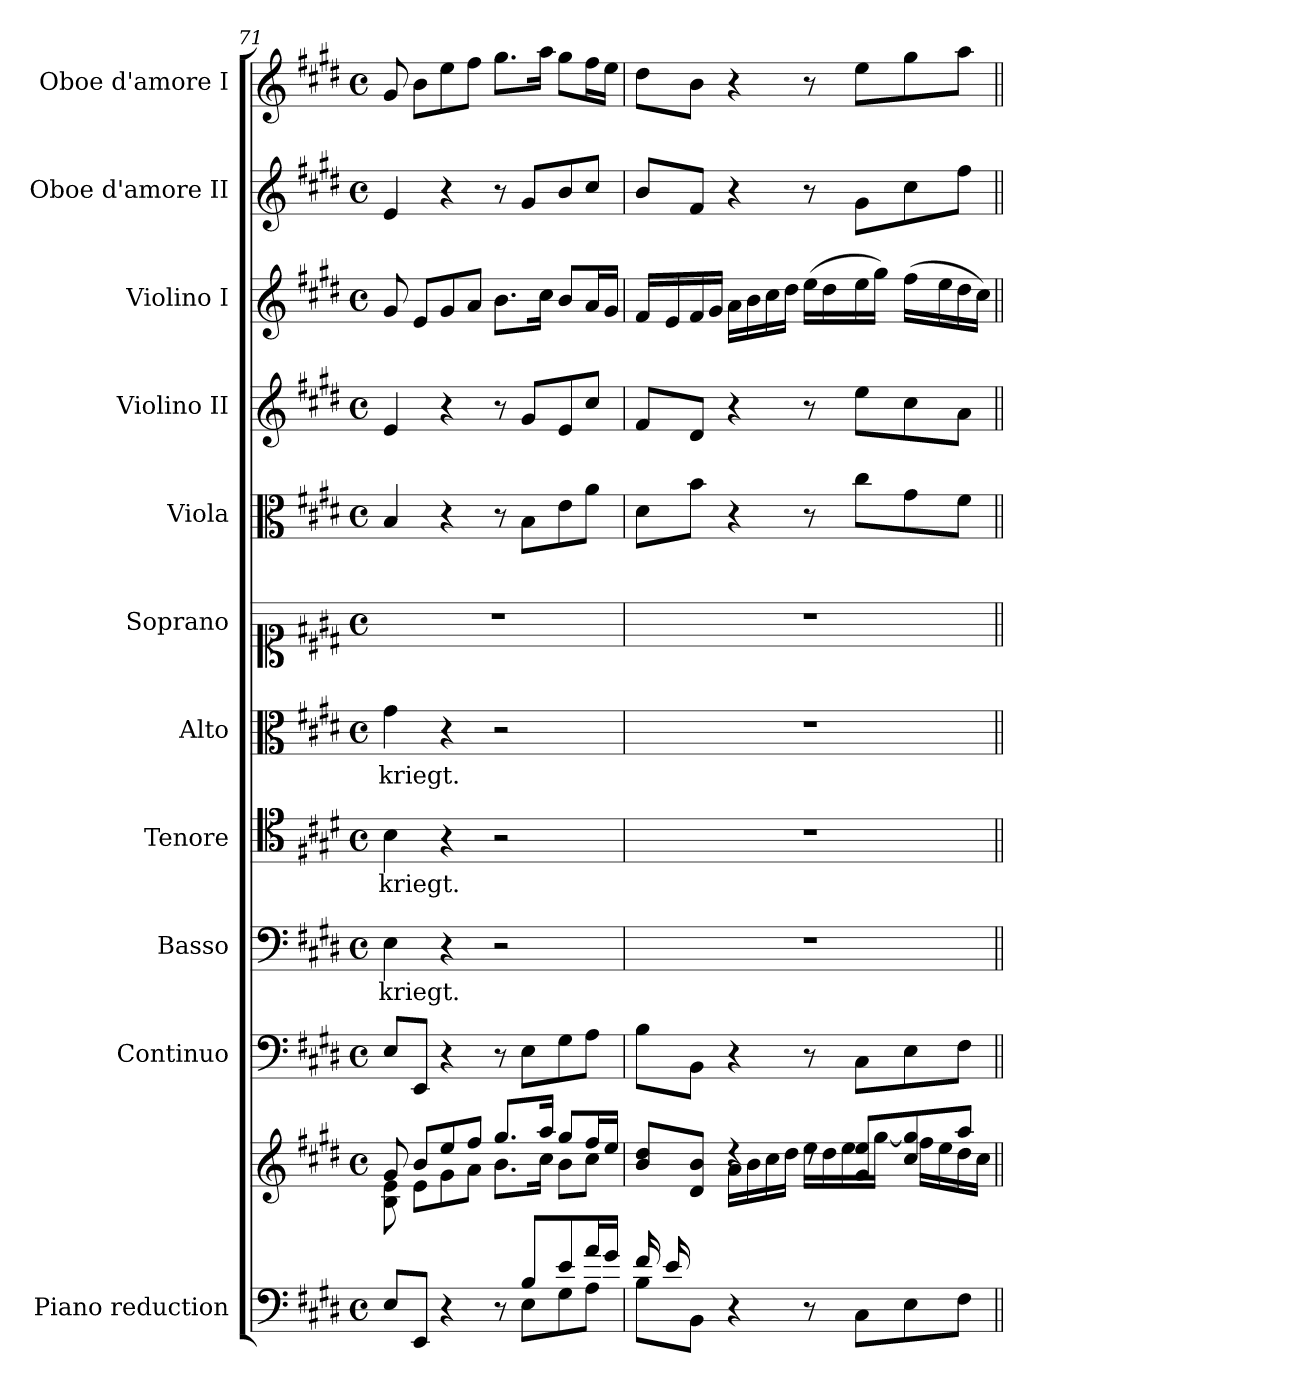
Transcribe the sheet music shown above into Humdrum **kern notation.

**kern	**kern	**kern	**kern	**text	**kern	**text	**kern	**text	**kern	**kern	**kern	**kern	**kern	**kern
*part11	*part11	*part10	*part9	*part9	*part8	*part8	*part7	*part7	*part6	*part5	*part4	*part3	*part2	*part1
*staff12	*staff11	*staff10	*staff9	*staff9	*staff8	*staff8	*staff7	*staff7	*staff6	*staff5	*staff4	*staff3	*staff2	*staff1
*I"Piano reduction	*	*I"Continuo	*I"Basso	*	*I"Tenore	*	*I"Alto	*	*I"Soprano	*I"Viola	*I"Violino II	*I"Violino I	*I"Oboe d'amore II	*I"Oboe d'amore I
*I'Pno	*	*	*	*	*	*	*	*	*	*I'Vla	*I'Vln	*I'Vln	*I'Ob	*I'Ob
!!LO:PB:g=z
*clefF4	*clefG2	*clefF4	*clefF4	*	*clefC4	*	*clefC3	*	*clefC1	*clefC3	*clefG2	*clefG2	*clefG2	*clefG2
*k[f#c#g#d#]	*k[f#c#g#d#]	*k[f#c#g#d#]	*k[f#c#g#d#]	*	*k[f#c#g#d#]	*	*k[f#c#g#d#]	*	*k[f#c#g#d#]	*k[f#c#g#d#]	*k[f#c#g#d#]	*k[f#c#g#d#]	*k[f#c#g#d#]	*k[f#c#g#d#]
*M4/4	*M4/4	*M4/4	*M4/4	*	*M4/4	*	*M4/4	*	*M4/4	*M4/4	*M4/4	*M4/4	*M4/4	*M4/4
*met(c)	*met(c)	*met(c)	*met(c)	*	*met(c)	*	*met(c)	*	*met(c)	*met(c)	*met(c)	*met(c)	*met(c)	*met(c)
=71	=71	=71	=71	=71	=71	=71	=71	=71	=71	=71	=71	=71	=71	=71
*^	*^	*	*	*	*	*	*	*	*	*	*	*	*	*
!	!	!	!	!	!	!LO:LY:b	!	!LO:LY:b	!	!LO:LY:b	!	!	!	!	!	!
8E/L	2ryy	8g#/	8B\ 8e\	8E/L	4E\	kriegt.	4B\	kriegt.	4g#\	kriegt.	1r	4B/	4e/	8g#/	4e/	8g#/
8EE/J	.	8b/L	8e\L	8EE/J	.	.	.	.	.	.	.	.	.	8e/L	.	8b\L
4r	.	8ee/	8g#\	4r	4r	.	4r	.	4r	.	.	4r	4r	8g#/	4r	8ee\
.	.	8ff#/J	8a\J	.	.	.	.	.	.	.	.	.	.	8a/J	.	8ff#\J
8r	8ryy	8.gg#/L	8.b\L	8r	2r	.	2r	.	2r	.	.	8r	8r	8.b\L	8r	8.gg#\L
8B/L	8E\L	.	.	8E\L	.	.	.	.	.	.	.	8B\L	8g#/L	.	8g#/L	.
.	.	16aa/Jk	16cc#\Jk	.	.	.	.	.	.	.	.	.	.	16cc#\Jk	.	16aa\Jk
8e/	8G#\	8gg#/L	8b\L	8G#\	.	.	.	.	.	.	.	8e\	8e/	8b/L	8b/	8gg#\L
16a/L	8A\J	16ff#/L	8cc#\J	8A\J	.	.	.	.	.	.	.	8a\J	8cc#/J	16a/L	8cc#/J	16ff#\L
16g#/JJ	.	16ee/JJ	.	.	.	.	.	.	.	.	.	.	.	16g#/JJ	.	16ee\JJ
=72	=72	=72	=72	=72	=72	=72	=72	=72	=72	=72	=72	=72	=72	=72	=72	=72
16f#/LL	8B\L	8b/ 8dd#/L	8ryy	8B\L	1r	.	1r	.	1r	.	1r	8d#\L	8f#/L	16f#/LL	8b/L	8dd#\L
16e/	.	.	.	.	.	.	.	.	.	.	.	.	.	16e/	.	.
2..ryy	8BB\J	8d#/ 8b/J	16f#\	8BB\J	.	.	.	.	.	.	.	8b\J	8d#/J	16f#/	8f#/J	8b\J
.	.	.	16g#\JJ	.	.	.	.	.	.	.	.	.	.	16g#/JJ	.	.
.	4r	4rdd	16a\LL	4r	.	.	.	.	.	.	.	4r	4r	16a\LL	4r	4r
.	.	.	16b\	.	.	.	.	.	.	.	.	.	.	16b\	.	.
.	.	.	16cc#\	.	.	.	.	.	.	.	.	.	.	16cc#\	.	.
.	.	.	16dd#\JJ	.	.	.	.	.	.	.	.	.	.	16dd#\JJ	.	.
.	8r	8rdd	16ee\LL	8r	.	.	.	.	.	.	.	8r	8r	(>16ee\LL	8r	8r
.	.	.	16dd#\	.	.	.	.	.	.	.	.	.	.	16dd#\	.	.
.	8C#\L	8g#/ 8ee/L	16ee\	8C#\L	.	.	.	.	.	.	.	8cc#\L	8ee\L	16ee\	8g#\L	8ee\L
.	.	.	[16gg#\JJ	.	.	.	.	.	.	.	.	.	.	16gg#\JJ)	.	.
.	8E\	8cc#/ 8gg#/]	16ff#\LL	8E\	.	.	.	.	.	.	.	8g#\	8cc#\	(>16ff#\LL	8cc#\	8gg#\
.	.	.	16ee\	.	.	.	.	.	.	.	.	.	.	16ee\	.	.
.	8F#\J	8aa/J	16dd#\	8F#\J	.	.	.	.	.	.	.	8f#\J	8a\J	16dd#\	8ff#\J	8aa\J
.	.	.	16cc#\JJ	.	.	.	.	.	.	.	.	.	.	16cc#\JJ)	.	.
*v	*v	*	*	*	*	*	*	*	*	*	*	*	*	*	*	*
*	*v	*v	*	*	*	*	*	*	*	*	*	*	*	*	*
=||	=||	=||	=||	=||	=||	=||	=||	=||	=||	=||	=||	=||	=||	=||
*-	*-	*-	*-	*-	*-	*-	*-	*-	*-	*-	*-	*-	*-	*-
